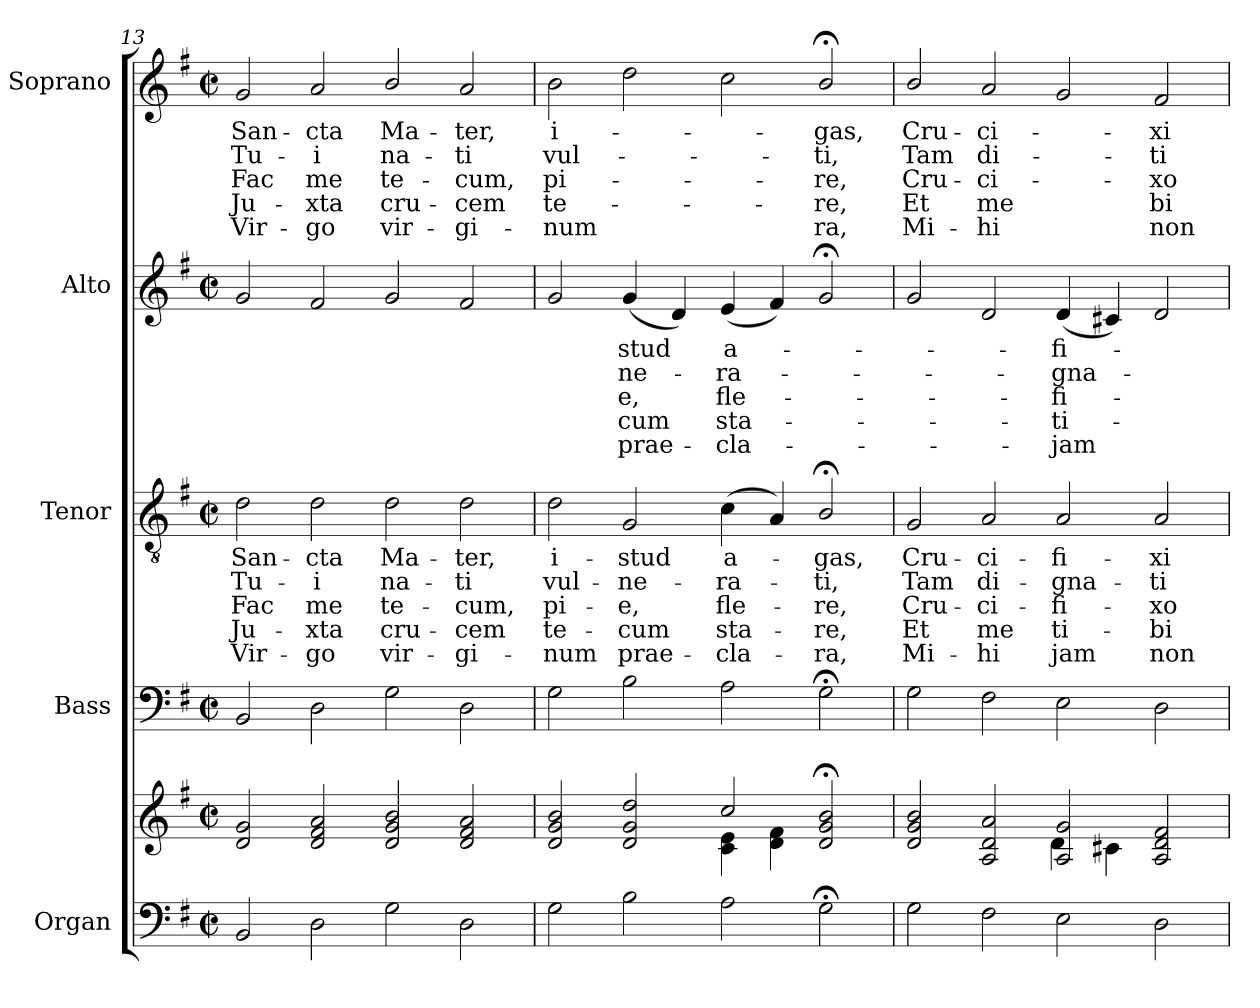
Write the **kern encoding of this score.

**kern	**kern	**kern	**kern	**text	**text	**text	**text	**text	**kern	**text	**text	**text	**text	**text	**kern	**text	**text	**text	**text	**text
*part5	*part5	*part4	*part3	*part3	*part3	*part3	*part3	*part3	*part2	*part2	*part2	*part2	*part2	*part2	*part1	*part1	*part1	*part1	*part1	*part1
*staff6	*staff5	*staff4	*staff3	*staff3	*staff3	*staff3	*staff3	*staff3	*staff2	*staff2	*staff2	*staff2	*staff2	*staff2	*staff1	*staff1	*staff1	*staff1	*staff1	*staff1
*I"Organ	*	*I"Bass	*I"Tenor	*	*	*	*	*	*I"Alto	*	*	*	*	*	*I"Soprano	*	*	*	*	*
*	*	*I'B	*I'T	*	*	*	*	*	*I'A	*	*	*	*	*	*I'S	*	*	*	*	*
!!LO:LB:g=z
*clefF4	*clefG2	*clefF4	*clefGv2	*	*	*	*	*	*clefG2	*	*	*	*	*	*clefG2	*	*	*	*	*
*k[f#]	*k[f#]	*k[f#]	*k[f#]	*	*	*	*	*	*k[f#]	*	*	*	*	*	*k[f#]	*	*	*	*	*
*G:	*G:	*G:	*G:	*	*	*	*	*	*G:	*	*	*	*	*	*G:	*	*	*	*	*
*M4/2	*M4/2	*M4/2	*M4/2	*	*	*	*	*	*M4/2	*	*	*	*	*	*M4/2	*	*	*	*	*
*met(c|)	*met(c|)	*met(c|)	*met(c|)	*	*	*	*	*	*met(c|)	*	*	*	*	*	*met(c|)	*	*	*	*	*
=13	=13	=13	=13	=13	=13	=13	=13	=13	=13	=13	=13	=13	=13	=13	=13	=13	=13	=13	=13	=13
*	*^	*	*	*	*	*	*	*	*	*	*	*	*	*	*	*	*	*	*	*
!	!	!	!	!	!LO:LY:b	!LO:LY:b	!LO:LY:b	!LO:LY:b	!LO:LY:b	!	!	!	!	!	!	!	!LO:LY:b	!LO:LY:b	!LO:LY:b	!LO:LY:b	!LO:LY:b
2BB	2d/ 2g/	0ryy	2BB	2d	San-	-Tu-	-Fac	Ju-	-Vir-	2g	.	.	.	.	.	2g	San-	-Tu-	-Fac	Ju-	-Vir-
!	!	!	!	!	!LO:LY:b	!LO:LY:b	!LO:LY:b	!LO:LY:b	!LO:LY:b	!	!	!	!	!	!	!	!LO:LY:b	!LO:LY:b	!LO:LY:b	!LO:LY:b	!LO:LY:b
2D	2d/ 2f#/ 2a/	.	2D	2d	-cta	i	me	xta	go	2f#	.	.	.	.	.	2a	-cta	i	me	xta	go
!	!	!	!	!	!LO:LY:b	!LO:LY:b	!LO:LY:b	!LO:LY:b	!LO:LY:b	!	!	!	!	!	!	!	!LO:LY:b	!LO:LY:b	!LO:LY:b	!LO:LY:b	!LO:LY:b
2G	2d/ 2g/ 2b/	.	2G	2d	Ma-	-na-	-te-	-cru-	-vir-	2g	.	.	.	.	.	2b/	Ma-	-na-	-te-	-cru-	-vir-
!	!	!	!	!	!LO:LY:b	!LO:LY:b	!LO:LY:b	!LO:LY:b	!LO:LY:b	!	!	!	!	!	!	!	!LO:LY:b	!LO:LY:b	!LO:LY:b	!LO:LY:b	!LO:LY:b
2D	2d/ 2f#/ 2a/	.	2D	2d	-ter,	ti	cum,	cem	gi-	2f#	.	.	.	.	.	2a	-ter,	ti	cum,	cem	gi-
=14	=14	=14	=14	=14	=14	=14	=14	=14	=14	=14	=14	=14	=14	=14	=14	=14	=14	=14	=14	=14	=14
!	!	!	!	!	!LO:LY:b	!LO:LY:b	!LO:LY:b	!LO:LY:b	!LO:LY:b	!	!	!	!	!	!	!	!LO:LY:b	!LO:LY:b	!LO:LY:b	!LO:LY:b	!LO:LY:b
2G	2d/ 2g/ 2b/	2ryy	2G	2d	-i-	-vul-	-pi-	-te-	-num	2g	.	.	.	.	.	2b	-i-	-vul-	-pi-	-te-	-num
!	!	!	!	!	!LO:LY:b	!LO:LY:b	!LO:LY:b	!LO:LY:b	!LO:LY:b	!	!LO:LY:a	!LO:LY:a	!LO:LY:a	!LO:LY:a	!LO:LY:a	!	!	!	!	!	!
2B	2d/ 2g/ 2dd/	2ryy	2B	2G	stud	ne-	-e,	cum	prae-	(<4g	stud	ne-	-e,	cum	prae-	2dd	.	.	.	.	.
.	.	.	.	.	.	.	.	.	.	4d)	.	.	.	.	.	.	.	.	.	.	.
!	!	!	!	!	!LO:LY:b	!LO:LY:b	!LO:LY:b	!LO:LY:b	!LO:LY:b	!	!LO:LY:a	!LO:LY:a	!LO:LY:a	!LO:LY:a	!LO:LY:a	!	!	!	!	!	!
2A	2cc/	4c\ 4e\	2A	(<4c	-a-	ra-	fle-	sta-	cla-	(<4e	-a-	-ra-	-fle-	-sta-	-cla-	2cc	.	.	.	.	.
.	.	4d\ 4f#\	.	4A)	.	.	.	.	.	4f#)	.	.	.	.	.	.	.	.	.	.	.
!	!	!	!	!	!LO:LY:b	!LO:LY:b	!LO:LY:b	!LO:LY:b	!LO:LY:b	!	!	!	!	!	!	!	!LO:LY:b	!LO:LY:b	!LO:LY:b	!LO:LY:b	!LO:LY:b
2G;<	2d/;< 2g/;< 2b/;<	2ryy	2G;<	2B;</	gas,	ti,	re,	re,	ra,	2g;<	.	.	.	.	.	2b;</	gas,	ti,	re,	re,	ra,
=15	=15	=15	=15	=15	=15	=15	=15	=15	=15	=15	=15	=15	=15	=15	=15	=15	=15	=15	=15	=15	=15
!	!	!	!	!	!LO:LY:b	!LO:LY:b	!LO:LY:b	!LO:LY:b	!LO:LY:b	!	!	!	!	!	!	!	!LO:LY:b	!LO:LY:b	!LO:LY:b	!LO:LY:b	!LO:LY:b
2G	2d/ 2g/ 2b/	2ryy	2G	2G	Cru-	-Tam	Cru-	-Et	Mi-	2g	.	.	.	.	.	2b/	Cru-	-Tam	Cru-	-Et	Mi-
!	!	!	!	!	!LO:LY:b	!LO:LY:b	!LO:LY:b	!LO:LY:b	!LO:LY:b	!	!	!	!	!	!	!	!LO:LY:b	!LO:LY:b	!LO:LY:b	!LO:LY:b	!LO:LY:b
2F#	2A/ 2d/ 2a/	2ryy	2F#	2A	-ci-	-di-	-ci-	-me	hi	2d	.	.	.	.	.	2a	-ci-	-di-	-ci-	-me	hi
!	!	!	!	!	!LO:LY:b	!LO:LY:b	!LO:LY:b	!LO:LY:b	!LO:LY:b	!	!LO:LY:a	!LO:LY:a	!LO:LY:a	!LO:LY:a	!LO:LY:a	!	!	!	!	!	!
2E	2A/ 2g/	4d\	2E	2A	fi-	-gna-	-fi-	-ti-	-jam	(<4d	-fi-	-gna-	-fi-	-ti-	-jam	2g	.	.	.	.	.
.	.	4c#X\	.	.	.	.	.	.	.	4c#X)	.	.	.	.	.	.	.	.	.	.	.
!	!	!	!	!	!LO:LY:b	!LO:LY:b	!LO:LY:b	!LO:LY:b	!LO:LY:b	!	!	!	!	!	!	!	!LO:LY:b	!LO:LY:b	!LO:LY:b	!LO:LY:b	!LO:LY:b
2D	2A/ 2d/ 2f#/	2ryy	2D	2A	xi	ti	xo	bi	non	2d	.	.	.	.	.	2f#	xi	ti	xo	bi	non
*	*v	*v	*	*	*	*	*	*	*	*	*	*	*	*	*	*	*	*	*	*	*
=	=	=	=	=	=	=	=	=	=	=	=	=	=	=	=	=	=	=	=	=
*-	*-	*-	*-	*-	*-	*-	*-	*-	*-	*-	*-	*-	*-	*-	*-	*-	*-	*-	*-	*-
